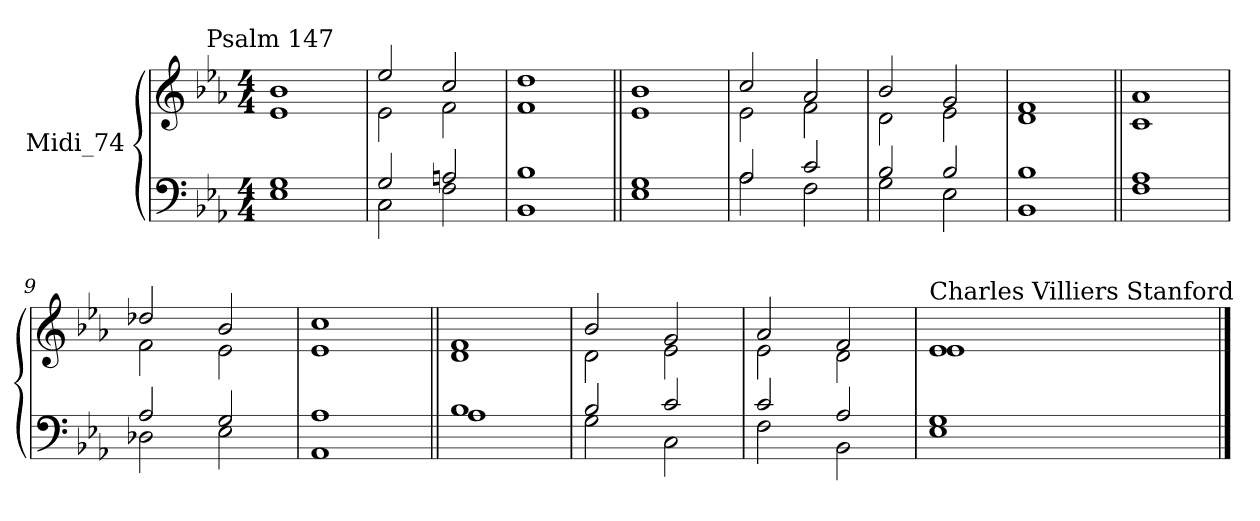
**kern	**kern
*part2	*part1
*staff2	*staff1
*I"Midi_74	*I"Midi_74
*clefF4	*clefG2
*k[b-e-a-]	*k[b-e-a-]
*E-:	*E-:
*M4/4	*M4/4
=1	=1
*^	*^
!	!	!LO:TX:a:cj:t=Psalm 147	!
1G/	1E-\	1b-/	1e-\
=2	=2	=2	=2
2G/	2C\	2ee-/	2e-\
2An/	2F\	2cc/	2f\
=3	=3	=3	=3
1B-/	1BB-\	1dd/	1f\
=4||	=4||	=4||	=4||
1G/	1E-\	1b-/	1e-/
=5	=5	=5	=5
2A-/	2A-\	2cc/	2e-\
2c/	2F\	2a-/	2f\
=6	=6	=6	=6
2B-/	2G\	2b-/	2d\
2B-/	2E-\	2g/	2e-\
=7	=7	=7	=7
1B-/	1BB-\	1f/	1d\
=8||	=8||	=8||	=8||
1A-/	1F\	1a-/	1c\
=9	=9	=9	=9
2A-/	2D-X\	2dd-X/	2f\
2G/	2E-\	2b-/	2e-\
=10	=10	=10	=10
1A-/	1AA-\	1cc/	1e-\
=11||	=11||	=11||	=11||
1B-/	1A-\	1f/	1d\
=12	=12	=12	=12
2B-/	2G\	2b-/	2d\
2c/	2C\	2g/	2e-\
=13	=13	=13	=13
2c/	2F\	2a-/	2e-\
2A-/	2BB-\	2f/	2d\
=14	=14	=14	=14
!	!	!LO:TX:a:t=Charles Villiers Stanford	!
1G/	1E-\	1e-/	1e-\
*v	*v	*	*
*	*v	*v
==	==
*-	*-
